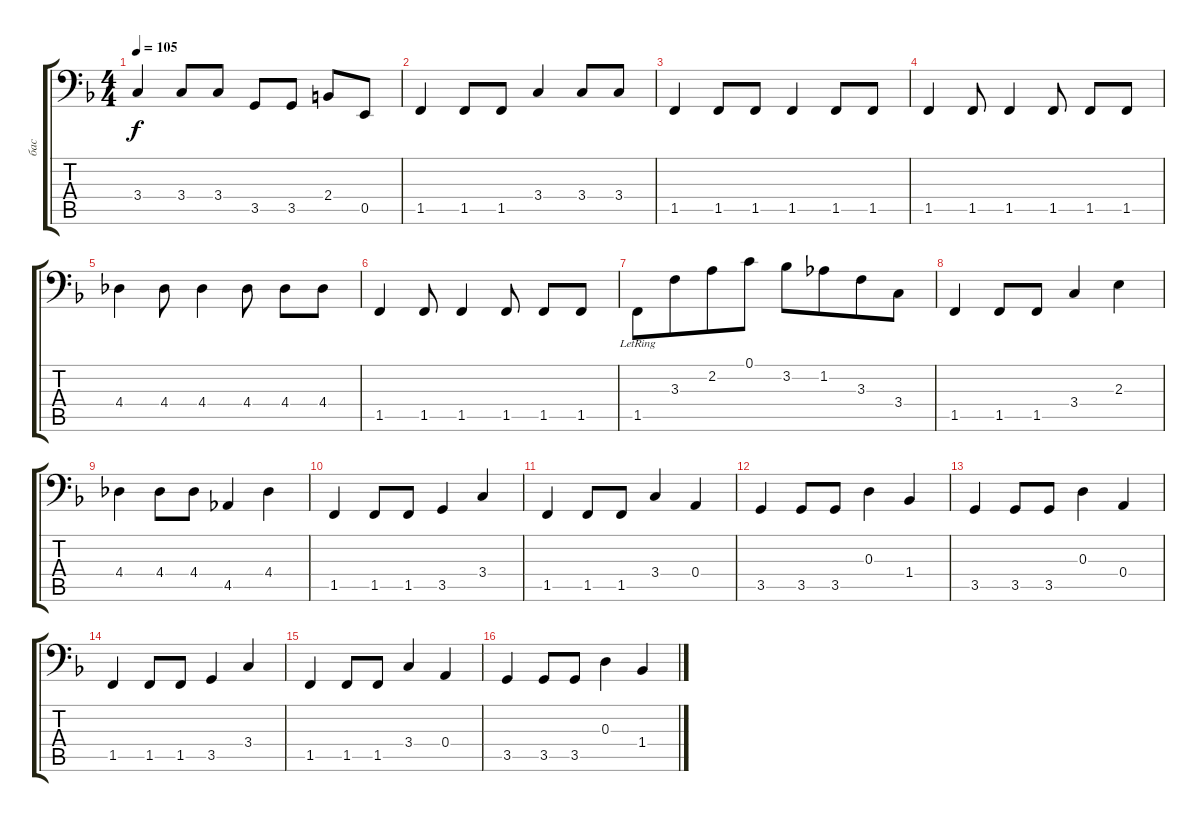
\track ("бас" "бас") {instrument electricbassfinger}
\staff {score tabs}
\tuning (C3 G2 D2 A1 E1 B0) {hide}
\ts (4 4)
\tempo 105
\clef f4
\ks f
3.4.4{dy f} 3.4.8 3.4.8 3.5.8 3.5.8 2.4.8 0.5.8 |
1.5.4 1.5.8 1.5.8 3.4.4 3.4.8 3.4.8 |
1.5.4 1.5.8 1.5.8 1.5.4 1.5.8 1.5.8 |
1.5.4 1.5.8 1.5.4 1.5.8 1.5.8 1.5.8 |
4.4.4 4.4.8 4.4.4 4.4.8 4.4.8 4.4.8 |
1.5.4 1.5.8 1.5.4 1.5.8 1.5.8 1.5.8 |
1.5{lr}.8 3.3.8{beam merge} 2.2.8 0.1.8 3.2.8 1.2.8{beam merge} 3.3.8 3.4.8 |
1.5.4 1.5.8 1.5.8 3.4.4 2.3.4 |
4.4.4 4.4.8 4.4.8 4.5.4 4.4.4 |
1.5.4 1.5.8 1.5.8 3.5.4 3.4.4 |
1.5.4 1.5.8 1.5.8 3.4.4 0.4.4 |
3.5.4 3.5.8 3.5.8 0.3.4 1.4.4 |
3.5.4 3.5.8 3.5.8 0.3.4 0.4.4 |
1.5.4 1.5.8 1.5.8 3.5.4 3.4.4 |
1.5.4 1.5.8 1.5.8 3.4.4 0.4.4 |
3.5.4 3.5.8 3.5.8 0.3.4 1.4.4
